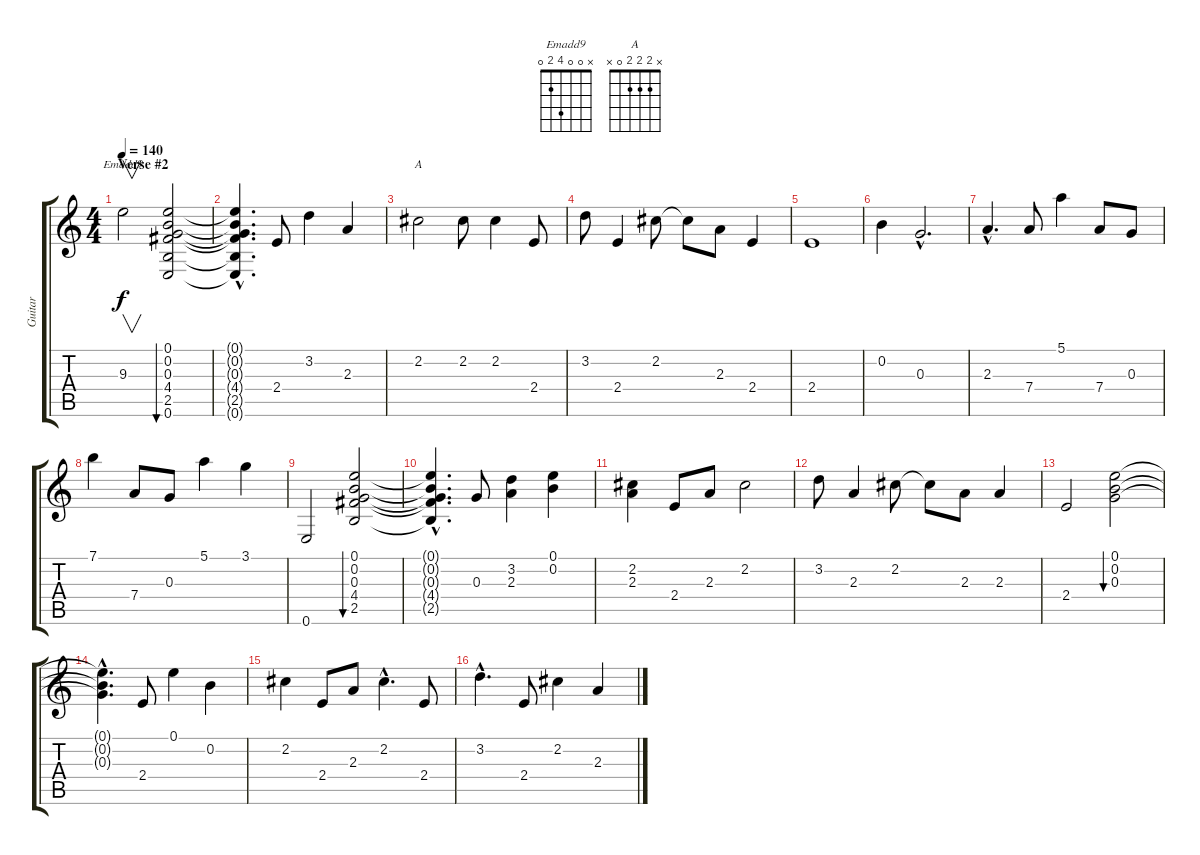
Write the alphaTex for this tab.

\track ("Guitar" "Guitar") {instrument electricguitarjazz}
\staff {score tabs}
\tuning (E4 B3 G3 D3 A2 E2) {hide}
\chord ("Emadd9" x 0 0 4 2 0)
\chord ("A" x 2 2 2 0 x)
\ts (4 4)
\section ("" "Verse #2")
\tempo 140
\clef g2
\ks c
9.3.2{v ch "Emadd9" dy f} (0.1 0.2 0.3 4.4 2.5 0.6).2{bu 480} |
(0.1{hac t} 0.2{hac t} 0.3{hac t} 4.4{hac t} 2.5{hac t} 0.6{hac t}).4{d} 2.4.8 3.2.4 2.3.4 |
2.2.2{ch "A"} 2.2.8 2.2.4 2.4.8 |
3.2.8 2.4.4 2.2.8 2.2{t}.8 2.3.8 2.4.4 |
2.4.1 |
0.2.4 0.3{hac}.2{d} |
2.3{hac}.4{d} 7.4.8 5.1.4 7.4.8 0.3.8 |
7.1.4 7.4.8 0.3.8 5.1.4 3.1.4 |
0.6.2 (0.1 0.2 0.3 4.4 2.5).2{bu 480} |
(0.1{hac t} 0.2{hac t} 0.3{hac t} 4.4{hac t} 2.5{hac t}).4{d} 0.3.8 (3.2 2.3).4 (0.1 0.2).4 |
(2.2 2.3).4 2.4.8 2.3.8 2.2.2 |
3.2.8 2.3.4 2.2.8 2.2{t}.8 2.3.8 2.3.4 |
2.4.2 (0.1 0.2 0.3).2{bu 480} |
(0.1{hac t} 0.2{hac t} 0.3{hac t}).4{d} 2.4.8 0.1.4 0.2.4 |
2.2.4 2.4.8 2.3.8 2.2{hac}.4{d} 2.4.8 |
3.2{hac}.4{d} 2.4.8 2.2.4 2.3.4
